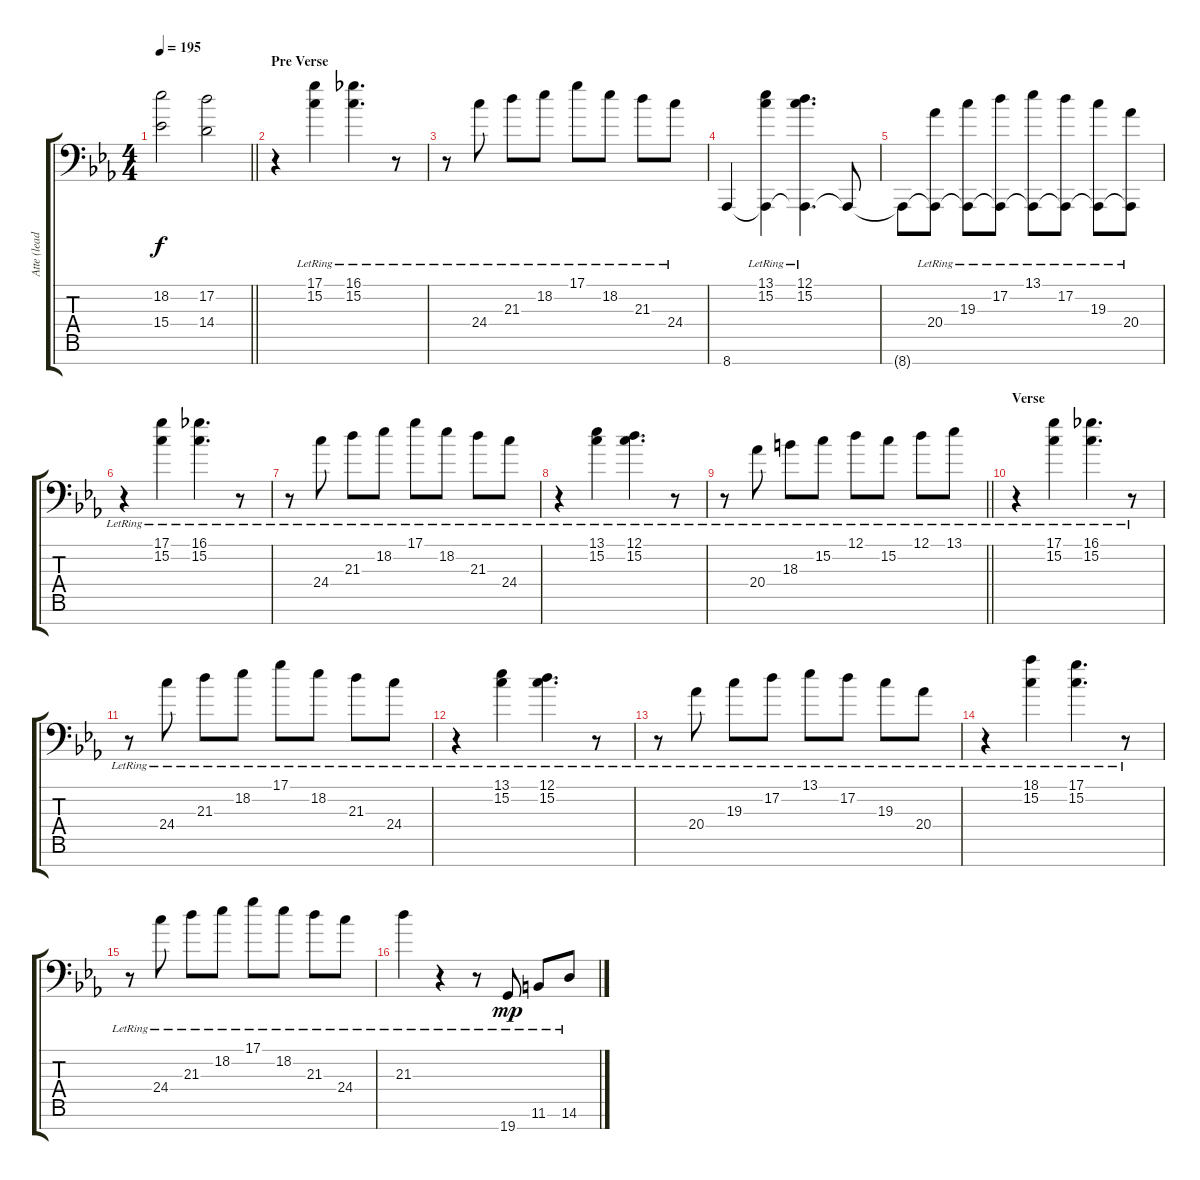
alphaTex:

\track ("Atte (lead/piano)" "Atte (lead") {instrument electricgrandpiano}
\staff {score tabs}
\tuning (D4 A3 F3 C3 G2 C2 C1) {hide}
\ts (4 4)
\tempo 195
\clef f4
\barLineRight lightlight
\ks cminor
(18.2 15.4).2{dy f} (17.2 14.4).2 |
\section ("" "Pre Verse")
r.4 (17.1{lr} 15.2{lr}).4 (16.1{lr} 15.2{lr}).4{d} r.8 |
r.8 24.4{lr}.8 21.3{lr}.8 18.2{lr}.8 17.1{lr}.8 18.2{lr}.8 21.3{lr}.8 24.4{lr}.8 |
8.7.4 (13.1{lr} 15.2{lr} 8.7{t}).4 (12.1{lr} 15.2{lr} 8.7{t}).4{d} 8.7{t}.8 |
8.7{t}.8 (20.4{lr} 8.7{t}).8 (19.3{lr} 8.7{t}).8 (17.2{lr} 8.7{t}).8 (13.1{lr} 8.7{t}).8 (17.2{lr} 8.7{t}).8 (19.3{lr} 8.7{t}).8 (20.4{lr} 8.7{t}).8 |
r.4 (17.1{lr} 15.2{lr}).4 (16.1{lr} 15.2{lr}).4{d} r.8 |
r.8 24.4{lr}.8 21.3{lr}.8 18.2{lr}.8 17.1{lr}.8 18.2{lr}.8 21.3{lr}.8 24.4{lr}.8 |
r.4 (13.1{lr} 15.2{lr}).4 (12.1{lr} 15.2{lr}).4{d} r.8 |
\barLineRight lightlight
r.8 20.4{lr}.8 18.3{lr}.8 15.2{lr}.8 12.1{lr}.8 15.2{lr}.8 12.1{lr}.8 13.1{lr}.8 |
\section ("" "Verse")
r.4 (17.1{lr} 15.2{lr}).4 (16.1{lr} 15.2{lr}).4{d} r.8 |
r.8 24.4{lr}.8 21.3{lr}.8 18.2{lr}.8 17.1{lr}.8 18.2{lr}.8 21.3{lr}.8 24.4{lr}.8 |
r.4 (13.1{lr} 15.2{lr}).4 (12.1{lr} 15.2{lr}).4{d} r.8 |
r.8 20.4{lr}.8 19.3{lr}.8 17.2{lr}.8 13.1{lr}.8 17.2{lr}.8 19.3{lr}.8 20.4{lr}.8 |
r.4 (18.1{lr} 15.2{lr}).4 (17.1{lr} 15.2{lr}).4{d} r.8 |
r.8 24.4{lr}.8 21.3{lr}.8 18.2{lr}.8 17.1{lr}.8 18.2{lr}.8 21.3{lr}.8 24.4{lr}.8 |
21.3{lr}.4 r.4 r.8 19.7{lr}.8{dy mp} 11.6{lr}.8 14.6{lr}.8
